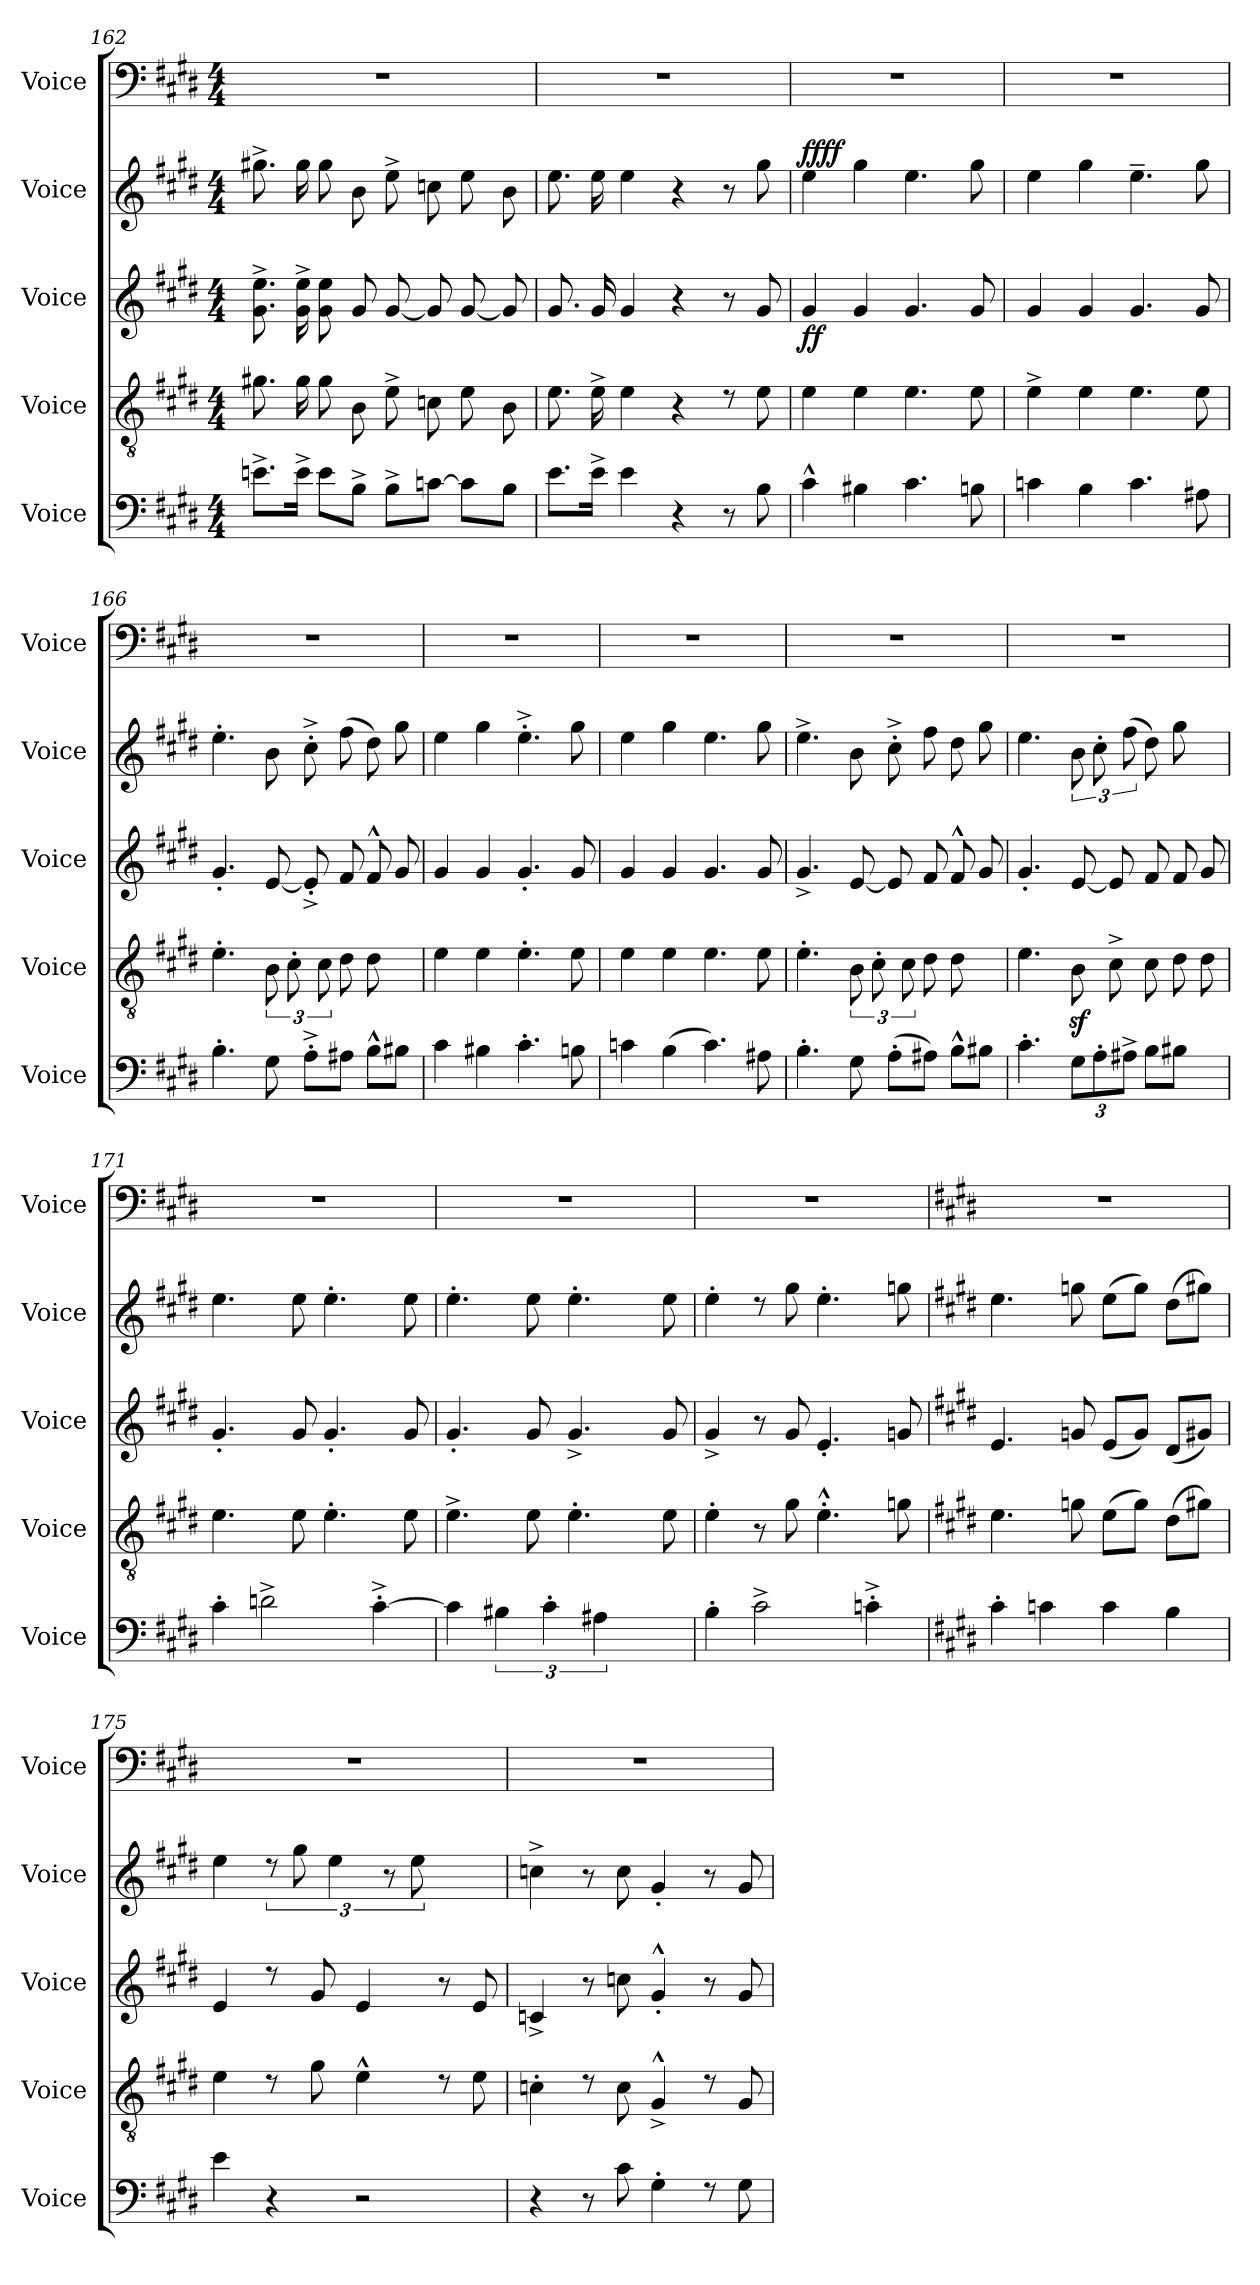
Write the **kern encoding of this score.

**kern	**kern	**kern	**dynam	**kern	**dynam	**kern
*part5	*part4	*part3	*part3	*part2	*part2	*part1
*staff5	*staff4	*staff3	*staff3	*staff2	*staff2	*staff1
*I"Voice	*I"Voice	*I"Voice	*	*I"Voice	*	*I"Voice
*I'Voice	*I'Voice	*I'Voice	*	*I'Voice	*	*I'Voice
!!LO:PB:g=z
*clefF4	*clefGv2	*clefG2	*	*clefG2	*	*clefF4
*k[f#c#g#d#]	*k[f#c#g#d#]	*k[f#c#g#d#]	*	*k[f#c#g#d#]	*	*k[f#c#g#d#]
*M4/4	*M4/4	*M4/4	*	*M4/4	*	*M4/4
=162	=162	=162	=162	=162	=162	=162
8.en^>^<\L	8.g#X\	8.g#\^< 8.ee\^<	.	8.gg#X^<\	.	1r
16e^<\Jk	16g#\	16g#\^< 16ee\^<	.	16gg#\	.	.
8e\L	8g#\	8g#\ 8ee\	.	8gg#\	.	.
8B^<\J	8B\	8g#/	.	8b\	.	.
8B^<\L	8e^>^<\	[>8g#/	.	8ee^<\	.	.
[<8cn\J	8cn\	8g#/]	.	8ccn\	.	.
8c\L]	8e\	[>8g#/	.	8ee\	.	.
8B\J	8B\	8g#/]	.	8b\	.	.
=163	=163	=163	=163	=163	=163	=163
8.e\L	8.e\	8.g#/	.	8.ee\	.	1r
16e^<\Jk	16e^>\	16g#/	.	16ee\	.	.
4e\	4e\	4g#/	.	4ee\	.	.
4r	4r	4r	.	4r	.	.
8r	8rc	8r	.	8r	.	.
8B\	8eZ<\	8g#/	.	8gg#Z<\	.	.
=164	=164	=164	=164	=164	=164	=164
!	!	!	!LO:DY:b	!	!LO:DY:a	!
!	!	!	!	!	!LO:DY:n=1:b	!
4c#^^>\	4e\	4g#/	ff	4ee\	ff ff	1r
4B#X\	4e\	4g#/	.	4gg#\	.	.
4.c#\	4.e\	4.g#/	.	4.ee\	.	.
8Bn\	8e\	8g#/	.	8gg#\	.	.
=165	=165	=165	=165	=165	=165	=165
4cn\	4e^>\	4g#/	.	4ee\	.	1r
4B\	4e\	4g#/	.	4gg#\	.	.
4.c\	4.e\	4.g#/	.	4.ee~>\	.	.
8A#X\	8e\	8g#/	.	8gg#\	.	.
!!LO:LB:g=z
=166	=166	=166	=166	=166	=166	=166
4.B'<'<\	4.e'<'<\	4.g#'<'</	.	4.ee'<'<\	.	1r
8G#\	12B\	[>8e/	.	8b\	.	.
.	12c#'<'<\	.	.	.	.	.
8A^<'<\L	.	8e^<'</]	.	8cc#^<'<\	.	.
.	12c#\	.	.	.	.	.
8A#X\J	8d#\	8f#/	.	(<8ff#\	.	.
8B^^>\L	8d#\	8f#^^>/	.	8dd#\)	.	.
8B#X\J	8ryy	8g#/	.	8gg#\	.	.
=167	=167	=167	=167	=167	=167	=167
4c#\	4e\	4g#/	.	4ee\	.	1r
4B#XZ<\	4e\	4g#Z</	.	4gg#\	.	.
4.c#'<'<\	4.e'<'<\	4.g#'<'</	.	4.ee^<'<'<\	.	.
8BnZ<\	8e\	8g#Z</	.	8gg#\	.	.
=168	=168	=168	=168	=168	=168	=168
4cn\	4e\	4g#/	.	4ee\	.	1r
(>4B\	4e\	4g#/	.	4gg#\	.	.
4.c\)	4.e\	4.g#/	.	4.ee\	.	.
8A#XZ<\	8e\	8g#Z</	.	8gg#\	.	.
=169	=169	=169	=169	=169	=169	=169
4.B'<Z<\	4.e'<'<\	4.g#^<Z</	.	4.ee^<\	.	1r
8G#Z<\	12B\	[>8eZ</	.	8b\	.	.
.	12c#'<'<\	.	.	.	.	.
(<8A'<\L	.	8e/]	.	8cc#^<'<\	.	.
.	12c#\	.	.	.	.	.
8A#X\J)	8d#\	8f#/	.	8ff#\	.	.
8B^^>\L	8d#\	8f#^^>/	.	8dd#\	.	.
8B#X\J	8ryy	8g#/	.	8gg#\	.	.
!!LO:LB:g=z
=170	=170	=170	=170	=170	=170	=170
4.c#'>\	4.e\	4.g#'>/	.	4.ee\	.	1r
12G#\L	8Bz<\	[>8eZ</	.	12b\	.	.
12A'<\	.	.	.	12cc#'<\	.	.
.	8c#^<\	8e/]	.	.	.	.
12A#X^<\J	.	.	.	(<12ff#\	.	.
8B\L	8c#\	8f#/	.	8dd#\)	.	.
8B#X\J	8d#\	8f#/	.	8gg#\	.	.
8ryy	8d#\	8g#/	.	8ryy	.	.
=171	=171	=171	=171	=171	=171	=171
4c#'>\	4.e\	4.g#'>/	.	4.ee\	.	1r
2dn^>\	.	.	.	.	.	.
.	8e\	8g#Z</	.	8ee\	.	.
.	4.e'<'<\	4.g#'<'</	.	4.ee'<'<\	.	.
[>4c#'<'<^>\	.	.	.	.	.	.
.	8e\	8g#/	.	8ee\	.	.
=172	=172	=172	=172	=172	=172	=172
4c#\]	4.e^<\	4.g#'</	.	4.ee'<'<\	.	1r
6B#X\	.	.	.	.	.	.
.	8e\	8g#/	.	8ee\	.	.
6c#'<'<\	.	.	.	.	.	.
.	4.e'<\	4.g#^<Z</	.	4.ee'<'<\	.	.
6A#X\	.	.	.	.	.	.
4ryy	.	.	.	.	.	.
.	8e\	8g#/	.	8ee\	.	.
=173	=173	=173	=173	=173	=173	=173
4B'<'<\	4e'<\	4g#^</	.	4ee'<'<\	.	1r
2c#^>\	8r	8r	.	8rcc	.	.
.	8g#\	8g#/	.	8gg#\	.	.
.	4.e^^>'<\	4.e'<Z</	.	4.ee'<'<\	.	.
4cn^>'<'<\	.	.	.	.	.	.
.	8gn\	8gn/	.	8ggn\	.	.
!!LO:PB:g=z
=174	=174	=174	=174	=174	=174	=174
*k[f#c#g#d#]	*k[f#c#g#d#]	*k[f#c#g#d#]	*	*k[f#c#g#d#]	*	*k[f#c#g#d#]
4c#'>\	4.e\	4.e/	.	4.ee\	.	1r
4cn\	.	.	.	.	.	.
.	8gn\	8gnZ</	.	8ggn\	.	.
4c\	(>8e\L	(<8e/L	.	(>8ee\L	.	.
.	8g\J)	8gZ</J)	.	8ggZ<\J)	.	.
4B\	(>8d#\L	(<8d#/L	.	(>8dd#\L	.	.
.	8g#X\J)	8g#X/J)	.	8gg#X\J)	.	.
=175	=175	=175	=175	=175	=175	=175
4e\	4e\	4e/	.	4ee\	.	1r
4r	8rc	8rcc	.	12rcc	.	.
.	.	.	.	12gg#\	.	.
.	8g#\	8g#/	.	.	.	.
.	.	.	.	6eeZ<\	.	.
2r	4e^^>\	4eZ</	.	.	.	.
.	.	.	.	12r	.	.
.	.	.	.	12eeZ<\	.	.
.	8rc	8r	.	4ryy	.	.
.	8e\	8eZ</	.	.	.	.
=176	=176	=176	=176	=176	=176	=176
4r	4cn'<\	4cn^</	.	4ccn^<\	.	1r
8r	8rc	8r	.	8r	.	.
8c#\	8c\	8ccnZ<\	.	8cc\	.	.
4G#'<'<\	4G#^^>^</	4g#'<'<^^>/	.	4g#'<Z</	.	.
8rE	8rc	8r	.	8r	.	.
8G#\	8G#/	8g#/	.	8g#/	.	.
=	=	=	=	=	=	=
*-	*-	*-	*-	*-	*-	*-
